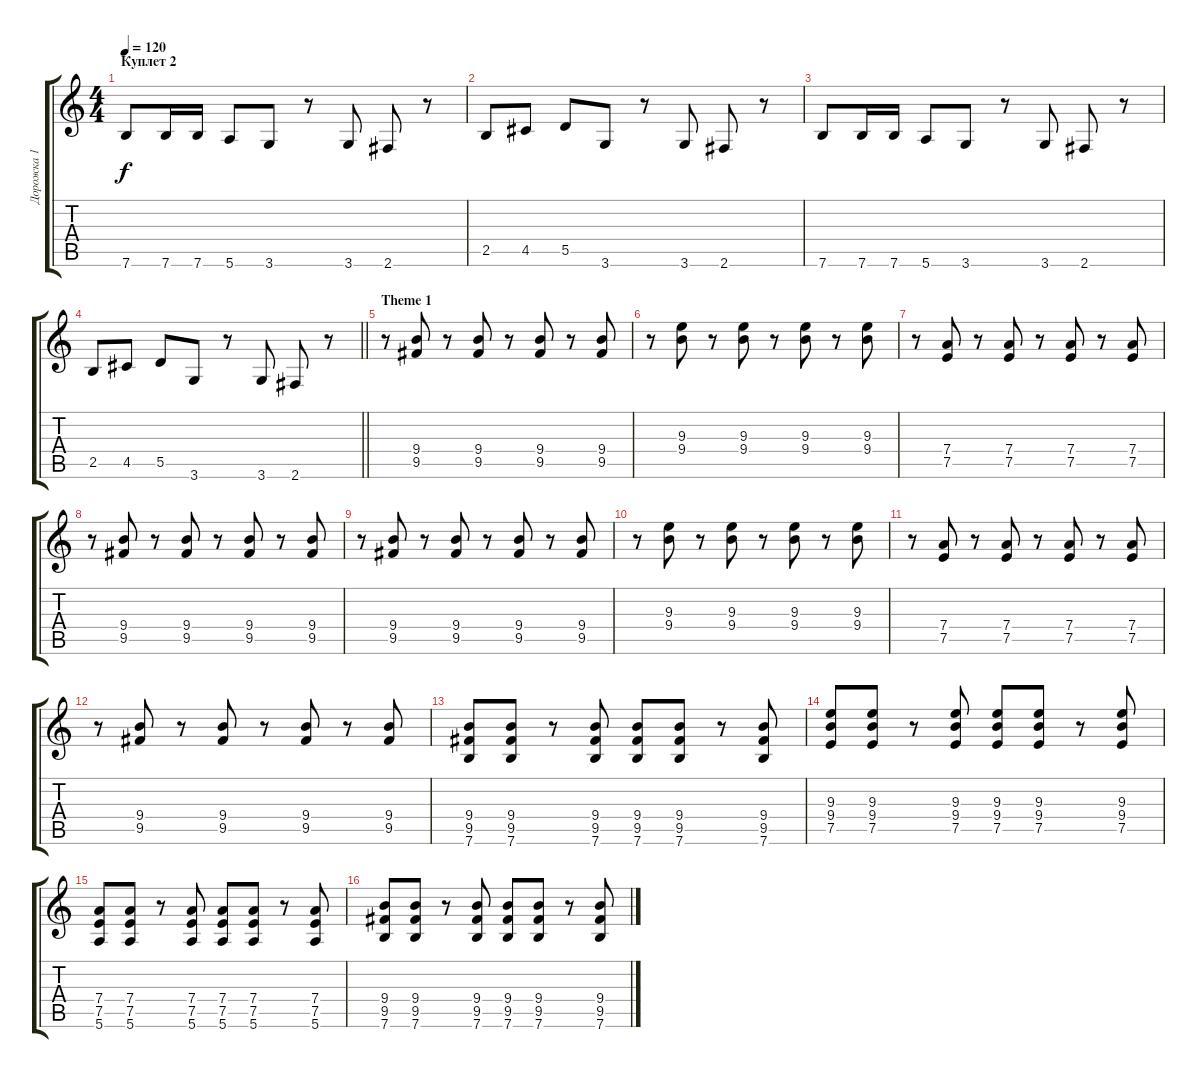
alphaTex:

\track ("Дорожка 1" "Дорожка 1") {instrument distortionguitar}
\staff {score tabs}
\tuning (E4 B3 G3 D3 A2 E2) {hide}
\ts (4 4)
\section ("" "Куплет 2")
\tempo 120
\clef g2
\ks c
7.6.8{dy f} 7.6.16 7.6.16 5.6.8 3.6.8 r.8 3.6.8 2.6.8 r.8 |
2.5.8 4.5.8 5.5.8 3.6.8 r.8 3.6.8 2.6.8 r.8 |
7.6.8 7.6.16 7.6.16 5.6.8 3.6.8 r.8 3.6.8 2.6.8 r.8 |
\barLineRight lightlight
2.5.8 4.5.8 5.5.8 3.6.8 r.8 3.6.8 2.6.8 r.8 |
\section ("" "Theme 1")
r.8 (9.4 9.5).8 r.8 (9.4 9.5).8 r.8 (9.4 9.5).8 r.8 (9.4 9.5).8 |
r.8 (9.3 9.4).8 r.8 (9.3 9.4).8 r.8 (9.3 9.4).8 r.8 (9.3 9.4).8 |
r.8 (7.4 7.5).8 r.8 (7.4 7.5).8 r.8 (7.4 7.5).8 r.8 (7.4 7.5).8 |
r.8 (9.4 9.5).8 r.8 (9.4 9.5).8 r.8 (9.4 9.5).8 r.8 (9.4 9.5).8 |
r.8 (9.4 9.5).8 r.8 (9.4 9.5).8 r.8 (9.4 9.5).8 r.8 (9.4 9.5).8 |
r.8 (9.3 9.4).8 r.8 (9.3 9.4).8 r.8 (9.3 9.4).8 r.8 (9.3 9.4).8 |
r.8 (7.4 7.5).8 r.8 (7.4 7.5).8 r.8 (7.4 7.5).8 r.8 (7.4 7.5).8 |
r.8 (9.4 9.5).8 r.8 (9.4 9.5).8 r.8 (9.4 9.5).8 r.8 (9.4 9.5).8 |
(9.4 9.5 7.6).8 (9.4 9.5 7.6).8 r.8 (9.4 9.5 7.6).8 (9.4 9.5 7.6).8 (9.4 9.5 7.6).8 r.8 (9.4 9.5 7.6).8 |
(9.3 9.4 7.5).8 (9.3 9.4 7.5).8 r.8 (9.3 9.4 7.5).8 (9.3 9.4 7.5).8 (9.3 9.4 7.5).8 r.8 (9.3 9.4 7.5).8 |
(7.4 7.5 5.6).8 (7.4 7.5 5.6).8 r.8 (7.4 7.5 5.6).8 (7.4 7.5 5.6).8 (7.4 7.5 5.6).8 r.8 (7.4 7.5 5.6).8 |
(9.4 9.5 7.6).8 (9.4 9.5 7.6).8 r.8 (9.4 9.5 7.6).8 (9.4 9.5 7.6).8 (9.4 9.5 7.6).8 r.8 (9.4 9.5 7.6).8
